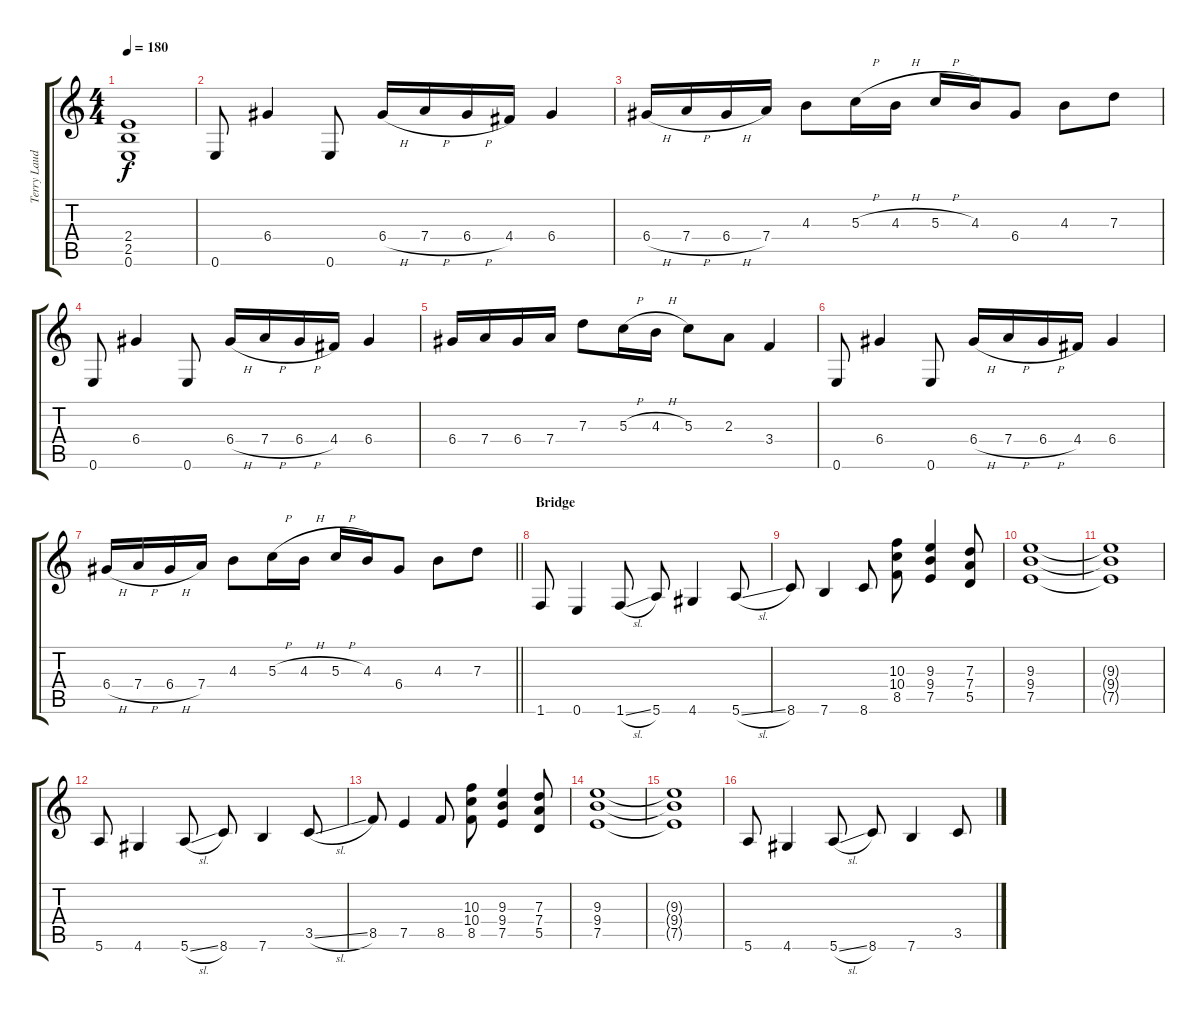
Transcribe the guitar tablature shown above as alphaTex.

\track ("Terry Lauderdale" "Terry Laud") {instrument distortionguitar}
\staff {score tabs}
\tuning (E4 B3 G3 D3 A2 E2) {hide}
\ts (4 4)
\tempo 180
\clef g2
\ks c
(2.4{t} 2.5{t} 0.6{t}).1{dy f} |
0.6.8{volume 13} 6.4.4 0.6.8 6.4{h}.16 7.4{h}.16 6.4{h}.16 4.4.16 6.4.4 |
6.4{h}.16 7.4{h}.16 6.4{h}.16 7.4.16 4.3.8 5.3{h}.16 4.3{h}.16 5.3{h}.16 4.3.16 6.4.8 4.3.8 7.3.8 |
0.6.8 6.4.4 0.6.8 6.4{h}.16 7.4{h}.16 6.4{h}.16 4.4.16 6.4.4 |
6.4.16 7.4.16 6.4.16 7.4.16 7.3.8 5.3{h}.16 4.3{h}.16 5.3.8 2.3.8 3.4.4 |
0.6.8 6.4.4 0.6.8 6.4{h}.16 7.4{h}.16 6.4{h}.16 4.4.16 6.4.4 |
\barLineRight lightlight
6.4{h}.16 7.4{h}.16 6.4{h}.16 7.4.16 4.3.8 5.3{h}.16 4.3{h}.16 5.3{h}.16 4.3.16 6.4.8 4.3.8 7.3.8 |
\section ("" "Bridge")
1.6.8 0.6.4 1.6{sl}.8 5.6.8 4.6.4 5.6{sl}.8 |
8.6.8 7.6.4 8.6.8 (10.3 10.4 8.5).8 (9.3 9.4 7.5).4 (7.3 7.4 5.5).8 |
(9.3 9.4 7.5).1 |
(9.3{t} 9.4{t} 7.5{t}).1 |
5.6.8 4.6.4 5.6{sl}.8 8.6.8 7.6.4 3.5{sl}.8 |
8.5.8 7.5.4 8.5.8 (10.3 10.4 8.5).8 (9.3 9.4 7.5).4 (7.3 7.4 5.5).8 |
(9.3 9.4 7.5).1 |
(9.3{t} 9.4{t} 7.5{t}).1 |
5.6.8 4.6.4 5.6{sl}.8 8.6.8 7.6.4 3.5{sl}.8
